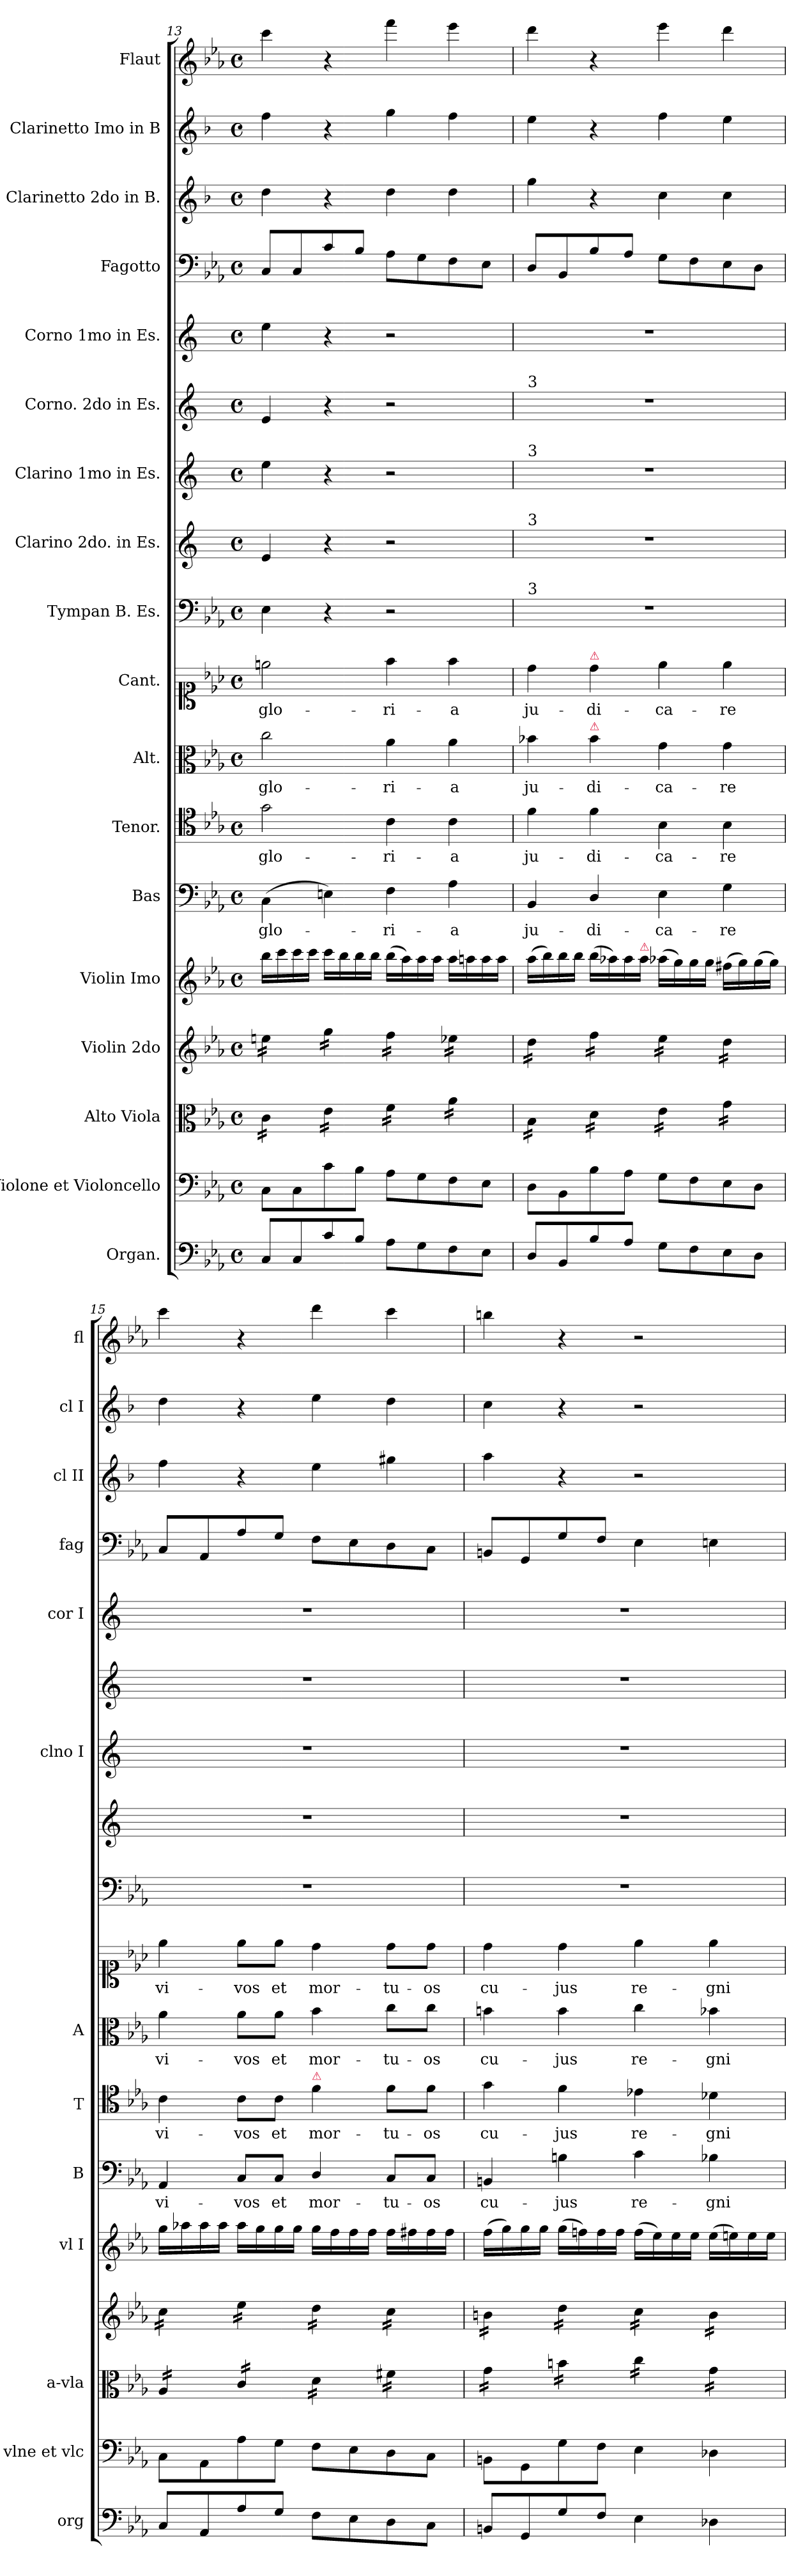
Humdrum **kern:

**kern	**kern	**kern	**kern	**kern	**kern	**text	**kern	**text	**kern	**text	**kern	**text	**kern	**kern	**kern	**kern	**kern	**kern	**kern	**kern	**kern
*part18	*part17	*part16	*part15	*part14	*part13	*part13	*part12	*part12	*part11	*part11	*part10	*part10	*part9	*part8	*part7	*part6	*part5	*part4	*part3	*part2	*part1
*staff18	*staff17	*staff16	*staff15	*staff14	*staff13	*staff13	*staff12	*staff12	*staff11	*staff11	*staff10	*staff10	*staff9	*staff8	*staff7	*staff6	*staff5	*staff4	*staff3	*staff2	*staff1
*I"Organ.	*I"Violone et Violoncello	*I"Alto Viola	*I"Violin 2do	*I"Violin Imo	*I"Bas	*	*I"Tenor.	*	*I"Alt.	*	*I"Cant.	*	*I"Tympan B. Es.	*I"Clarino 2do. in Es.	*I"Clarino 1mo in Es.	*I"Corno. 2do in Es.	*I"Corno 1mo in Es.	*I"Fagotto	*I"Clarinetto 2do in B.	*I"Clarinetto Imo in B	*I"Flaut
*I'org	*I'vlne et vlc	*I'a-vla	*	*I'vl I	*I'B	*	*I'T	*	*I'A	*	*	*	*	*	*I'clno I	*	*I'cor I	*I'fag	*I'cl II	*I'cl I	*I'fl
*clefF4	*clefF4	*clefC3	*clefG2	*clefG2	*clefF4	*	*clefC4	*	*clefC3	*	*clefC1	*	*clefF4	*clefG2	*clefG2	*clefG2	*clefG2	*clefF4	*clefG2	*clefG2	*clefG2
*	*	*	*	*	*	*	*	*	*	*	*	*	*	*ITrd-2c-3	*ITrd-2c-3	*ITrd5c9	*ITrd5c9	*	*ITrd1c2	*ITrd1c2	*
*k[b-e-a-]	*k[b-e-a-]	*k[b-e-a-]	*k[b-e-a-]	*k[b-e-a-]	*k[b-e-a-]	*	*k[b-e-a-]	*	*k[b-e-a-]	*	*k[b-e-a-]	*	*k[b-e-a-]	*k[b-e-a-]	*k[b-e-a-]	*k[b-e-a-]	*k[b-e-a-]	*k[b-e-a-]	*k[b-e-a-]	*k[b-e-a-]	*k[b-e-a-]
*E-:	*E-:	*E-:	*E-:	*E-:	*E-:	*	*E-:	*	*E-:	*	*E-:	*	*E-:	*E-:	*E-:	*E-:	*E-:	*E-:	*E-:	*E-:	*E-:
*M4/4	*M4/4	*M4/4	*M4/4	*M4/4	*M4/4	*	*M4/4	*	*M4/4	*	*M4/4	*	*M4/4	*M4/4	*M4/4	*M4/4	*M4/4	*M4/4	*M4/4	*M4/4	*M4/4
*met(c)	*met(c)	*met(c)	*met(c)	*met(c)	*met(c)	*	*met(c)	*	*met(c)	*	*met(c)	*	*met(c)	*met(c)	*met(c)	*met(c)	*met(c)	*met(c)	*met(c)	*met(c)	*met(c)
=13	=13	=13	=13	=13	=13	=13	=13	=13	=13	=13	=13	=13	=13	=13	=13	=13	=13	=13	=13	=13	=13
*	*	*tremolo	*	*	*	*	*	*	*	*	*	*	*	*	*	*	*	*	*	*	*
*	*	*	*tremolo	*	*	*	*	*	*	*	*	*	*	*	*	*	*	*	*	*	*
8C/L	8C\L	16c\LL	16een\LL	16bb-\LL	(4C\	glo-	2g\	glo-	2cc\	glo-	2een\	glo-	4E-\	4g/	4gg\	4G/	4g\	8C/L	4cc\	4ee-\	4ccc\
.	.	16c\	16een\	16ccc\	.	.	.	.	.	.	.	.	.	.	.	.	.	.	.	.	.
8C/	8C\	16c\	16een\	16ccc\	.	.	.	.	.	.	.	.	.	.	.	.	.	8C/	.	.	.
.	.	16c\JJ	16een\JJ	16ccc\JJ	.	.	.	.	.	.	.	.	.	.	.	.	.	.	.	.	.
8c\	8c\	16e-\LL	16gg\LL	16ccc\LL	4En\)	.	.	.	.	.	.	.	4r	4r	4r	4r	4r	8c\	4r	4r	4r
.	.	16e-\	16gg\	16bb-\	.	.	.	.	.	.	.	.	.	.	.	.	.	.	.	.	.
8B-\J	8B-\J	16e-\	16gg\	16bb-\	.	.	.	.	.	.	.	.	.	.	.	.	.	8B-\J	.	.	.
.	.	16e-\JJ	16gg\JJ	16bb-\JJ	.	.	.	.	.	.	.	.	.	.	.	.	.	.	.	.	.
8A-\L	8A-\L	16f\LL	16ff\LL	(16bb-\LL	4F\	-ri-	4c\	-ri-	4a-\	-ri-	4ff\	-ri-	2r	2r	2r	2r	2r	8A-\L	4cc\	4ff\	4fff\
.	.	16f\	16ff\	16aa-\)	.	.	.	.	.	.	.	.	.	.	.	.	.	.	.	.	.
8G\	8G\	16f\	16ff\	16aa-\	.	.	.	.	.	.	.	.	.	.	.	.	.	8G\	.	.	.
.	.	16f\JJ	16ff\JJ	16aa-\JJ	.	.	.	.	.	.	.	.	.	.	.	.	.	.	.	.	.
8F\	8F\	16a-\LL	16ee-X\LL	16aa-\LL	4A-\	-a	4c\	-a	4a-\	-a	4ff\	-a	.	.	.	.	.	8F\	4cc\	4ee-\	4eee-\
.	.	16a-\	16ee-X\	16aan\	.	.	.	.	.	.	.	.	.	.	.	.	.	.	.	.	.
8E-\J	8E-\J	16a-\	16ee-X\	16aa\	.	.	.	.	.	.	.	.	.	.	.	.	.	8E-\J	.	.	.
.	.	16a-\JJ	16ee-X\JJ	16aa\JJ	.	.	.	.	.	.	.	.	.	.	.	.	.	.	.	.	.
=14	=14	=14	=14	=14	=14	=14	=14	=14	=14	=14	=14	=14	=14	=14	=14	=14	=14	=14	=14	=14	=14
!	!	!	!	!	!	!	!	!	!	!	!	!	!	!	!	!LO:TX:a:t=3	!	!	!	!	!
!	!	!	!	!	!	!	!	!	!	!	!	!	!	!	!LO:TX:a:t=3	!	!	!	!	!	!
!	!	!	!	!	!	!	!	!	!	!	!	!	!	!LO:TX:a:t=3	!	!	!	!	!	!	!
!	!	!	!	!	!	!	!	!	!	!	!	!	!LO:TX:a:t=3	!	!	!	!	!	!	!	!
8D/L	8D\L	16B-\LL	16dd\LL	(16aa-\LL	4BB-/	ju-	4f\	ju-	4b-X\	ju-	4dd\	ju-	1r	1r	1r	1r	1r	8D/L	4ff\	4dd\	4ddd\
.	.	16B-\	16dd\	16bb-\)	.	.	.	.	.	.	.	.	.	.	.	.	.	.	.	.	.
8BB-/	8BB-\	16B-\	16dd\	16bb-\	.	.	.	.	.	.	.	.	.	.	.	.	.	8BB-/	.	.	.
.	.	16B-\JJ	16dd\JJ	16bb-\JJ	.	.	.	.	.	.	.	.	.	.	.	.	.	.	.	.	.
!	!	!	!	!	!	!	!	!	!	!	!LO:TX:a:color=crimson:t=⚠	!	!	!	!	!	!	!	!	!	!
!	!	!	!	!	!	!	!	!	!LO:TX:a:color=crimson:t=⚠	!	!	!	!	!	!	!	!	!	!	!	!
8B-\	8B-\	16d\LL	16ff\LL	(16bb-\LL	4D/	-di-	4f\	-di-	4b-\	-di-	4dd\	-di-	.	.	.	.	.	8B-\	4r	4r	4r
.	.	16d\	16ff\	16aa-X\)	.	.	.	.	.	.	.	.	.	.	.	.	.	.	.	.	.
8A-\J	8A-\J	16d\	16ff\	16aa-\	.	.	.	.	.	.	.	.	.	.	.	.	.	8A-\J	.	.	.
!	!	!	!	!LO:TX:a:color=crimson:t=⚠	!	!	!	!	!	!	!	!	!	!	!	!	!	!	!	!	!
.	.	16d\JJ	16ff\JJ	16aa-\JJ	.	.	.	.	.	.	.	.	.	.	.	.	.	.	.	.	.
8G\L	8G\L	16e-\LL	16ee-\LL	(16aa-X\LL	4E-\	-ca-	4B-\	-ca-	4g\	-ca-	4ee-\	-ca-	.	.	.	.	.	8G\L	4b-\	4ee-\	4eee-\
.	.	16e-\	16ee-\	16gg\)	.	.	.	.	.	.	.	.	.	.	.	.	.	.	.	.	.
8F\	8F\	16e-\	16ee-\	16gg\	.	.	.	.	.	.	.	.	.	.	.	.	.	8F\	.	.	.
.	.	16e-\JJ	16ee-\JJ	16gg\JJ	.	.	.	.	.	.	.	.	.	.	.	.	.	.	.	.	.
8E-\	8E-\	16g\LL	16dd\LL	(16ff#X\LL	4G\	-re	4B-\	-re	4g\	-re	4ee-\	-re	.	.	.	.	.	8E-\	4b-\	4dd\	4ddd\
.	.	16g\	16dd\	16gg\)	.	.	.	.	.	.	.	.	.	.	.	.	.	.	.	.	.
8D\J	8D\J	16g\	16dd\	(16gg\	.	.	.	.	.	.	.	.	.	.	.	.	.	8D\J	.	.	.
.	.	16g\JJ	16dd\JJ	16gg\JJ)	.	.	.	.	.	.	.	.	.	.	.	.	.	.	.	.	.
=15	=15	=15	=15	=15	=15	=15	=15	=15	=15	=15	=15	=15	=15	=15	=15	=15	=15	=15	=15	=15	=15
8C/L	8C\L	16A-/LL	16cc\LL	16gg\LL	4AA-/	vi-	4c\	vi-	4a-\	vi-	4ee-\	vi-	1r	1r	1r	1r	1r	8C/L	4ee-\	4cc\	4ccc\
.	.	16A-/	16cc\	16aa-X\	.	.	.	.	.	.	.	.	.	.	.	.	.	.	.	.	.
8AA-/	8AA-\	16A-/	16cc\	16aa-\	.	.	.	.	.	.	.	.	.	.	.	.	.	8AA-/	.	.	.
.	.	16A-/JJ	16cc\JJ	16aa-\JJ	.	.	.	.	.	.	.	.	.	.	.	.	.	.	.	.	.
8A-\	8A-\	16c/LL	16ee-\LL	16aa-\LL	8C/L	-vos	8c\L	-vos	8a-\L	-vos	8ee-\L	-vos	.	.	.	.	.	8A-\	4r	4r	4r
.	.	16c/	16ee-\	16gg\	.	.	.	.	.	.	.	.	.	.	.	.	.	.	.	.	.
8G\J	8G\J	16c/	16ee-\	16gg\	8C/J	et	8c\J	et	8a-\J	et	8ee-\J	et	.	.	.	.	.	8G\J	.	.	.
.	.	16c/JJ	16ee-\JJ	16gg\JJ	.	.	.	.	.	.	.	.	.	.	.	.	.	.	.	.	.
!	!	!	!	!	!	!	!LO:TX:a:color=crimson:t=⚠	!	!	!	!	!	!	!	!	!	!	!	!	!	!
8F\L	8F\L	16d\LL	16dd\LL	16gg\LL	4D/	mor-	4f\	mor-	4b-\	mor-	4dd\	mor-	.	.	.	.	.	8F\L	4dd\	4dd\	4ddd\
.	.	16d\	16dd\	16ff\	.	.	.	.	.	.	.	.	.	.	.	.	.	.	.	.	.
8E-\	8E-\	16d\	16dd\	16ff\	.	.	.	.	.	.	.	.	.	.	.	.	.	8E-\	.	.	.
.	.	16d\JJ	16dd\JJ	16ff\JJ	.	.	.	.	.	.	.	.	.	.	.	.	.	.	.	.	.
8D\	8D\	16f#X\LL	16cc\LL	16ff\LL	8C/L	-tu-	8f\L	-tu-	8cc\L	-tu-	8dd\L	-tu-	.	.	.	.	.	8D\	4ff#X\	4cc\	4ccc\
.	.	16f#X\	16cc\	16ff#X\	.	.	.	.	.	.	.	.	.	.	.	.	.	.	.	.	.
8C\J	8C\J	16f#X\	16cc\	16ff#\	8C/J	-os	8f\J	-os	8cc\J	-os	8dd\J	-os	.	.	.	.	.	8C\J	.	.	.
.	.	16f#X\JJ	16cc\JJ	16ff#\JJ	.	.	.	.	.	.	.	.	.	.	.	.	.	.	.	.	.
=16	=16	=16	=16	=16	=16	=16	=16	=16	=16	=16	=16	=16	=16	=16	=16	=16	=16	=16	=16	=16	=16
8BBn/L	8BBn\L	16g\LL	16bn\LL	(16ff\LL	4BBn/	cu-	4g\	cu-	4bn\	cu-	4dd\	cu-	1r	1r	1r	1r	1r	8BBn/L	4gg\	4b-\	4bbn\
.	.	16g\	16bn\	16gg\)	.	.	.	.	.	.	.	.	.	.	.	.	.	.	.	.	.
8GG/	8GG\	16g\	16bn\	16gg\	.	.	.	.	.	.	.	.	.	.	.	.	.	8GG/	.	.	.
.	.	16g\JJ	16bn\JJ	16gg\JJ	.	.	.	.	.	.	.	.	.	.	.	.	.	.	.	.	.
8G\	8G\	16bn\LL	16dd\LL	(16gg\LL	4Bn\	-jus	4f\	-jus	4b\	-jus	4dd\	-jus	.	.	.	.	.	8G\	4r	4r	4r
.	.	16bn\	16dd\	16ffn\)	.	.	.	.	.	.	.	.	.	.	.	.	.	.	.	.	.
8F\J	8F\J	16bn\	16dd\	16ff\	.	.	.	.	.	.	.	.	.	.	.	.	.	8F\J	.	.	.
.	.	16bn\JJ	16dd\JJ	16ff\JJ	.	.	.	.	.	.	.	.	.	.	.	.	.	.	.	.	.
4E-\	4E-\	16cc\LL	16cc\LL	(16ff\LL	4c\	re-	4e-X\	re-	4cc\	re-	4ee-\	re-	.	.	.	.	.	4E-\	2r	2r	2r
.	.	16cc\	16cc\	16ee-\)	.	.	.	.	.	.	.	.	.	.	.	.	.	.	.	.	.
.	.	16cc\	16cc\	16ee-\	.	.	.	.	.	.	.	.	.	.	.	.	.	.	.	.	.
.	.	16cc\JJ	16cc\JJ	16ee-\JJ	.	.	.	.	.	.	.	.	.	.	.	.	.	.	.	.	.
4D-X\	4D-X\	16g\LL	16b\LL	(16ee-\LL	4B-X\	-gni	4d-X\	-gni	4b-X\	-gni	4ee-\	-gni	.	.	.	.	.	4En\	.	.	.
.	.	16g\	16b\	16een\)	.	.	.	.	.	.	.	.	.	.	.	.	.	.	.	.	.
.	.	16g\	16b\	16ee\	.	.	.	.	.	.	.	.	.	.	.	.	.	.	.	.	.
.	.	16g\JJ	16b\JJ	16ee\JJ	.	.	.	.	.	.	.	.	.	.	.	.	.	.	.	.	.
*	*	*	*Xtremolo	*	*	*	*	*	*	*	*	*	*	*	*	*	*	*	*	*	*
*	*	*Xtremolo	*	*	*	*	*	*	*	*	*	*	*	*	*	*	*	*	*	*	*
=	=	=	=	=	=	=	=	=	=	=	=	=	=	=	=	=	=	=	=	=	=
*-	*-	*-	*-	*-	*-	*-	*-	*-	*-	*-	*-	*-	*-	*-	*-	*-	*-	*-	*-	*-	*-
